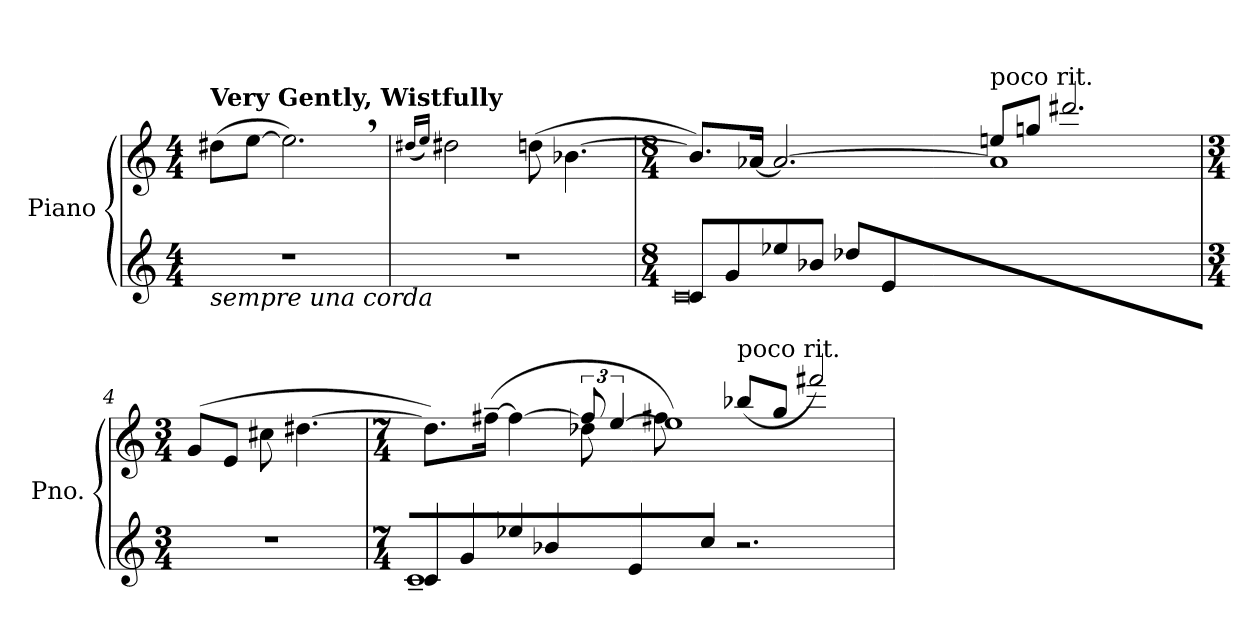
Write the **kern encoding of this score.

**kern	**kern	**dynam
*part1	*part1	*part1
*staff2	*staff1	*staff1/2
*I"Piano	*	*
*I'Pno.	*	*
*clefG2	*clefG2	*
*k[]	*k[]	*
*M4/4	*M4/4	*
*MM56	*MM56	*
=1	=1	=1
!	!LO:TX:a:B:t=Very Gently, Wistfully	!
!LO:TX:b:i:t=sempre una corda	!	!
!	!	!LO:DY:b
!	!	!LO:DY:n=1:b
1r	(>8dd#X\L	pp other-dynamics
.	[8ee\J	.
.	2.ee,\])	.
=2	=2	=2
.	(<16qdd#X/LL	.
.	16qee/JJ)	.
1r	2dd#\	.
.	(>8ddn\	.
.	[4.b-X\	.
=3	=3	=3
*M8/4	*M8/4	*
*^	*^	*
8c/L	0c	8.b-/L])	2.ryy	.
8g/	.	.	.	.
.	.	[16a-X/Jk	.	.
8ee-X/	.	2.a-/_	.	.
8b-X/J	.	.	.	.
8dd-X/L	.	.	.	.
8e/	.	.	.	.
1ryy	.	.	8gg-X/	.
.	.	.	8cc/J	.
!	!	!LO:TX:a:t=poco rit.	!	!
.	.	1a-]	8een/L	.
.	.	.	8ggn/J	.
.	.	.	2.ddd#X/	.
4ryy	.	.	.	.
*v	*v	*	*	*
*	*v	*v	*
!!LO:LB:g=z
=4	=4	=4
*M3/4	*M3/4	*
*	*MM56	*
2.r	(>8g/L	.
.	8e/J	.
.	8cc#X\	.
.	[4.dd#X\	.
=5	=5	=5
*M7/4	*M7/4	*
*^	*^	*
*	*	*	*^	*
8c/L	1c~	8.dd#\L])	1ryy	2ryy	.
8g/	.	.	.	.	.
.	.	(>[16ff#X~\Jk	.	.	.
8ee-X/	.	4ff#\_	.	.	.
8b-X/J	.	.	.	.	.
8ryy	.	12ff#/]	.	8dd-X\L	.
.	.	[6ee/	.	.	.
8e/	.	.	.	8ryy	.
8ryy	.	1ee])	.	8ff#X\	.
8cc/J	.	.	.	2..ryy	.
!	!	!	!LO:TX:a:t=poco rit.	!	!
2.r	2.ryy	.	(>8bb-X/L	.	.
.	.	.	8gg/J	.	.
.	.	.	2fff#X/)	.	.
*v	*v	*	*	*	*
*	*v	*v	*v	*
=	=	=
*-	*-	*-
